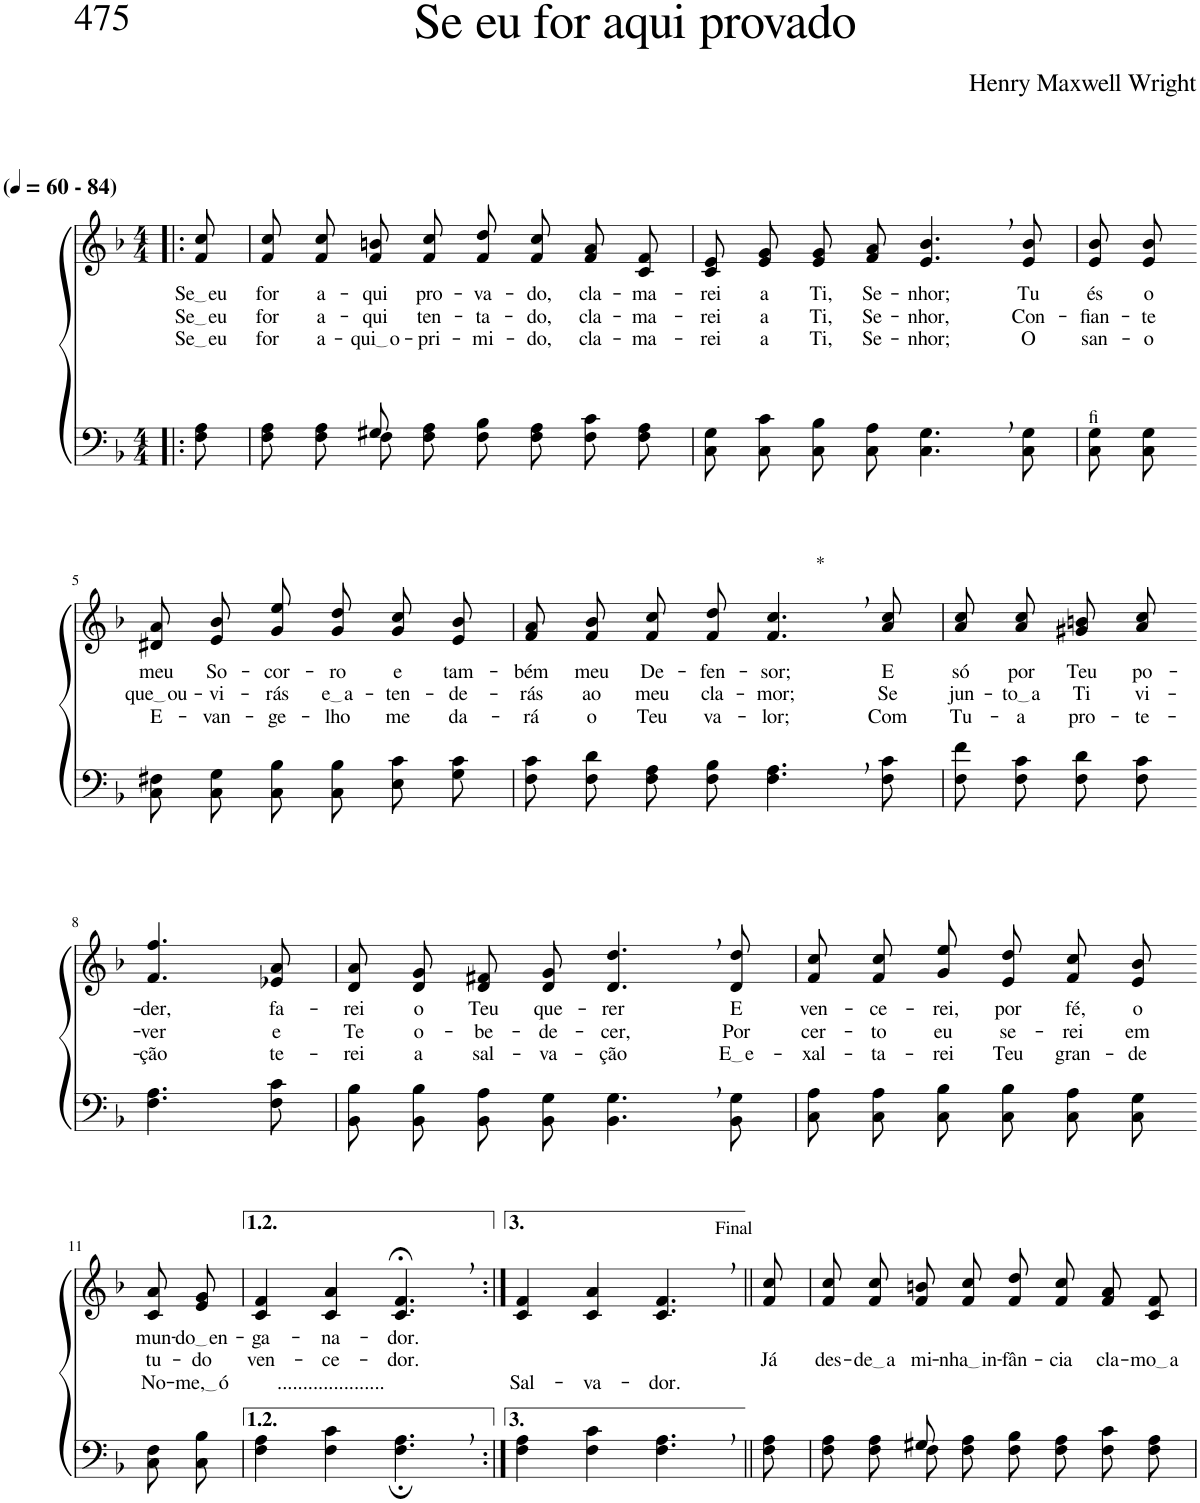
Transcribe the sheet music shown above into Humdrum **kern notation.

**kern	**kern	**text	**text	**text
*part2	*part1	*part1	*part1	*part1
*staff2	*staff1	*staff1	*staff1	*staff1
*I"Parte III e IV	*I"Parte I e II	*	*	*
*clefF4	*clefG2	*	*	*
*Trd1c2	*Trd1c2	*	*	*
*k[b-]	*k[b-]	*	*	*
*M4/4	*M4/4	*	*	*
*MM60	*MM60	*	*	*
=1!|:	=1!|:	=1!|:	=1!|:	=1!|:
!	!LO:TX:a:B:t=(	!	!	!
!	!LO:TX:a:B:t=- 84)	!	!	!
!	!	!LO:LY:b	!LO:LY:b	!LO:LY:b
8F\ 8A\	8f/ 8cc/	Se eu	Se eu	Se eu
=2	=2	=2	=2	=2
*^	*	*	*	*
!	!	!	!LO:LY:b	!LO:LY:b	!LO:LY:b
8F\ 8A\L	4ryy	8f/ 8cc/L	for	for	for
!	!	!	!LO:LY:b	!LO:LY:b	!LO:LY:b
8F\ 8A\J	.	8f/ 8cc/J	a-	a-	a-
!	!	!	!LO:LY:b	!LO:LY:b	!LO:LY:b
8F\L	8G#X/	8f/ 8bn/L	-qui	-qui	qui o
!	!	!	!LO:LY:b	!LO:LY:b	!LO:LY:b
8F\ 8A\J	2ryy	8f/ 8cc/J	pro-	ten-	-pri-
!	!	!	!LO:LY:b	!LO:LY:b	!LO:LY:b
8F\ 8B-\L	.	8f/ 8dd/L	-va-	-ta-	-mi-
!	!	!	!LO:LY:b	!LO:LY:b	!LO:LY:b
8F\ 8A\J	.	8f/ 8cc/J	-do,	-do,	-do,
!	!	!	!LO:LY:b	!LO:LY:b	!LO:LY:b
8F\ 8c\L	.	8f/ 8a/L	cla-	cla-	cla-
!	!	!	!LO:LY:b	!LO:LY:b	!LO:LY:b
8F\ 8A\J	8ryy	8c/ 8f/J	-ma-	-ma-	-ma-
=3	=3	=3	=3	=3	=3
!	!	!	!LO:LY:b	!LO:LY:b	!LO:LY:b
*v	*v	*	*	*	*
8C\ 8G\L	8c/ 8e/L	-rei	-rei	-rei
!	!	!LO:LY:b	!LO:LY:b	!LO:LY:b
8C\ 8c\J	8e/ 8g/J	a	a	a
!	!	!LO:LY:b	!LO:LY:b	!LO:LY:b
8C\ 8B-\L	8e/ 8g/L	Ti,	Ti,	Ti,
!	!	!LO:LY:b	!LO:LY:b	!LO:LY:b
8C\ 8A\J	8f/ 8a/J	Se-	Se-	Se-
!	!	!LO:LY:b	!LO:LY:b	!LO:LY:b
4.C\, 4.G\,	4.e/, 4.b-/,	-nhor;	-nhor,	-nhor;
!	!	!LO:LY:b	!LO:LY:b	!LO:LY:b
8C\ 8G\	8e/ 8b-/	Tu	Con-	O
=4	=4	=4	=4	=4
!	!LO:TX:b:t=fi	!	!	!
!	!	!LO:LY:b	!LO:LY:b	!LO:LY:b
8C\ 8G\L	8e/ 8b-/L	és	-fian-	san-
!	!	!LO:LY:b	!LO:LY:b	!LO:LY:b
8C\ 8G\J	8e/ 8b-/J	o	-te	-o
!!LO:LB:g=z
=5-	=5-	=5-	=5-	=5-
!	!	!LO:LY:b	!LO:LY:b	!LO:LY:b
8C\ 8F#X\L	8d#X/ 8a/L	meu	que ou	E-
!	!	!LO:LY:b	!LO:LY:b	!LO:LY:b
8C\ 8G\J	8e/ 8b-/J	So-	-vi-	-van-
!	!	!LO:LY:b	!LO:LY:b	!LO:LY:b
8C\ 8B-\L	8g\ 8ee\L	-cor-	-rás	-ge-
!	!	!LO:LY:b	!LO:LY:b	!LO:LY:b
8C\ 8B-\J	8g\ 8dd\J	-ro	e a	-lho
!	!	!LO:LY:b	!LO:LY:b	!LO:LY:b
8E\ 8c\L	8g/ 8cc/L	e	-ten-	me
!	!	!LO:LY:b	!LO:LY:b	!LO:LY:b
8G\ 8c\J	8e/ 8b-/J	tam-	-de-	da-
=6	=6	=6	=6	=6
!	!	!LO:LY:b	!LO:LY:b	!LO:LY:b
8F\ 8c\L	8f/ 8a/L	-bém	-rás	-rá
!	!	!LO:LY:b	!LO:LY:b	!LO:LY:b
8F\ 8d\J	8f/ 8b-/J	meu	ao	o
!	!	!LO:LY:b	!LO:LY:b	!LO:LY:b
8F\ 8A\L	8f/ 8cc/L	De-	meu	Teu
!	!	!LO:LY:b	!LO:LY:b	!LO:LY:b
8F\ 8B-\J	8f/ 8dd/J	-fen-	cla-	va-
!	!LO:TX:a:t=*	!	!	!
!	!	!LO:LY:b	!LO:LY:b	!LO:LY:b
4.F\, 4.A\,	4.f/, 4.cc/,	-sor;	-mor;	-lor;
!	!	!LO:LY:b	!LO:LY:b	!LO:LY:b
8F\ 8c\	8a/ 8cc/	E	Se	Com
=7	=7	=7	=7	=7
!	!	!LO:LY:b	!LO:LY:b	!LO:LY:b
8F\ 8f\L	8a\ 8cc\L	só	jun-	Tu-
!	!	!LO:LY:b	!LO:LY:b	!LO:LY:b
8F\ 8c\J	8a\ 8cc\J	por	to a	-a
!	!	!LO:LY:b	!LO:LY:b	!LO:LY:b
8F\ 8d\L	8g#X/ 8bn/L	Teu	Ti	pro-
!	!	!LO:LY:b	!LO:LY:b	!LO:LY:b
8F\ 8c\J	8a/ 8cc/J	po-	vi-	-te-
!!LO:LB:g=z
=8-	=8-	=8-	=8-	=8-
!	!	!LO:LY:b	!LO:LY:b	!LO:LY:b
4.F\ 4.A\	4.f/ 4.ff/	-der,	-ver	-ção
!	!	!LO:LY:b	!LO:LY:b	!LO:LY:b
8F\ 8c\	8e-X/ 8a/	fa-	e	te-
=9	=9	=9	=9	=9
!	!	!LO:LY:b	!LO:LY:b	!LO:LY:b
8BB-\ 8B-\L	8d/ 8a/L	-rei	Te	-rei
!	!	!LO:LY:b	!LO:LY:b	!LO:LY:b
8BB-\ 8B-\J	8d/ 8g/J	o	o-	a
!	!	!LO:LY:b	!LO:LY:b	!LO:LY:b
8BB-\ 8A\L	8d/ 8f#X/L	Teu	-be-	sal-
!	!	!LO:LY:b	!LO:LY:b	!LO:LY:b
8BB-\ 8G\J	8d/ 8g/J	que-	-de-	-va-
!	!	!LO:LY:b	!LO:LY:b	!LO:LY:b
4.BB-\, 4.G\,	4.d/, 4.dd/,	-rer	-cer,	-ção
!	!	!LO:LY:b	!LO:LY:b	!LO:LY:b
8BB-\ 8G\	8d/ 8dd/	E	Por	E e
=10	=10	=10	=10	=10
!	!	!LO:LY:b	!LO:LY:b	!LO:LY:b
8C\ 8A\L	8f/ 8cc/L	ven-	cer-	-xal-
!	!	!LO:LY:b	!LO:LY:b	!LO:LY:b
8C\ 8A\J	8f/ 8cc/J	-ce-	-to	-ta-
!	!	!LO:LY:b	!LO:LY:b	!LO:LY:b
8C\ 8B-\L	8g\ 8ee\L	-rei,	eu	-rei
!	!	!LO:LY:b	!LO:LY:b	!LO:LY:b
8C\ 8B-\J	8e\ 8dd\J	por	se-	Teu
!	!	!LO:LY:b	!LO:LY:b	!LO:LY:b
8C\ 8A\L	8f/ 8cc/L	fé,	-rei	gran-
!	!	!LO:LY:b	!LO:LY:b	!LO:LY:b
8C\ 8G\J	8e/ 8b-/J	o	em	-de
!!LO:LB:g=z
=11-	=11-	=11-	=11-	=11-
!	!	!LO:LY:b	!LO:LY:b	!LO:LY:b
8C\ 8F\L	8c/ 8a/L	mun-	tu-	No-
!	!	!LO:LY:b	!LO:LY:b	!LO:LY:b
8C\ 8B-\J	8e/ 8g/J	do en	-do	me, ó
=12	=12	=12	=12	=12
!	!	!LO:LY:b	!LO:LY:b	!
4F\ 4A\	4c/ 4f/	-ga-	ven-	.
!	!	!LO:LY:b	!LO:LY:b	!LO:LY:b
4F\ 4c\	4c/ 4a/	-na-	-ce-	.....................
!	!	!LO:LY:b	!LO:LY:b	!
4.F\;, 4.A\;,	4.c/;<, 4.f/;<,	-dor.	-dor.	.
=13:|!	=13:|!	=13:|!	=13:|!	=13:|!
!	!	!	!	!LO:LY:b
4F\ 4A\	4c/ 4f/	.	.	Sal-
!	!	!	!	!LO:LY:b
4F\ 4c\	4c/ 4a/	.	.	-va-
!	!LO:TX:a:t=Final	!	!	!
!	!	!	!	!LO:LY:b
4.F\, 4.A\,	4.c/, 4.f/,	.	.	-dor.
=14||	=14||	=14||	=14||	=14||
!	!	!	!LO:LY:b	!
8F\ 8A\	8f/ 8cc/	.	Já	.
=15	=15	=15	=15	=15
*^	*	*	*	*
!	!	!	!	!LO:LY:b	!
8F\ 8A\L	4ryy	8f/ 8cc/L	.	des-	.
!	!	!	!	!LO:LY:b	!
8F\ 8A\J	.	8f/ 8cc/J	.	de a	.
!	!	!	!	!LO:LY:b	!
8F\L	8G#X/	8f/ 8bn/L	.	mi-	.
!	!	!	!	!LO:LY:b	!
8F\ 8A\J	2ryy	8f/ 8cc/J	.	nha in	.
!	!	!	!	!LO:LY:b	!
8F\ 8B-\L	.	8f/ 8dd/L	.	-fân-	.
!	!	!	!	!LO:LY:b	!
8F\ 8A\J	.	8f/ 8cc/J	.	-cia	.
!	!	!	!	!LO:LY:b	!
8F\ 8c\L	.	8f/ 8a/L	.	cla-	.
!	!	!	!	!LO:LY:b	!
8F\ 8A\J	8ryy	8c/ 8f/J	.	mo a	.
*v	*v	*	*	*	*
=	=	=	=	=
*-	*-	*-	*-	*-
